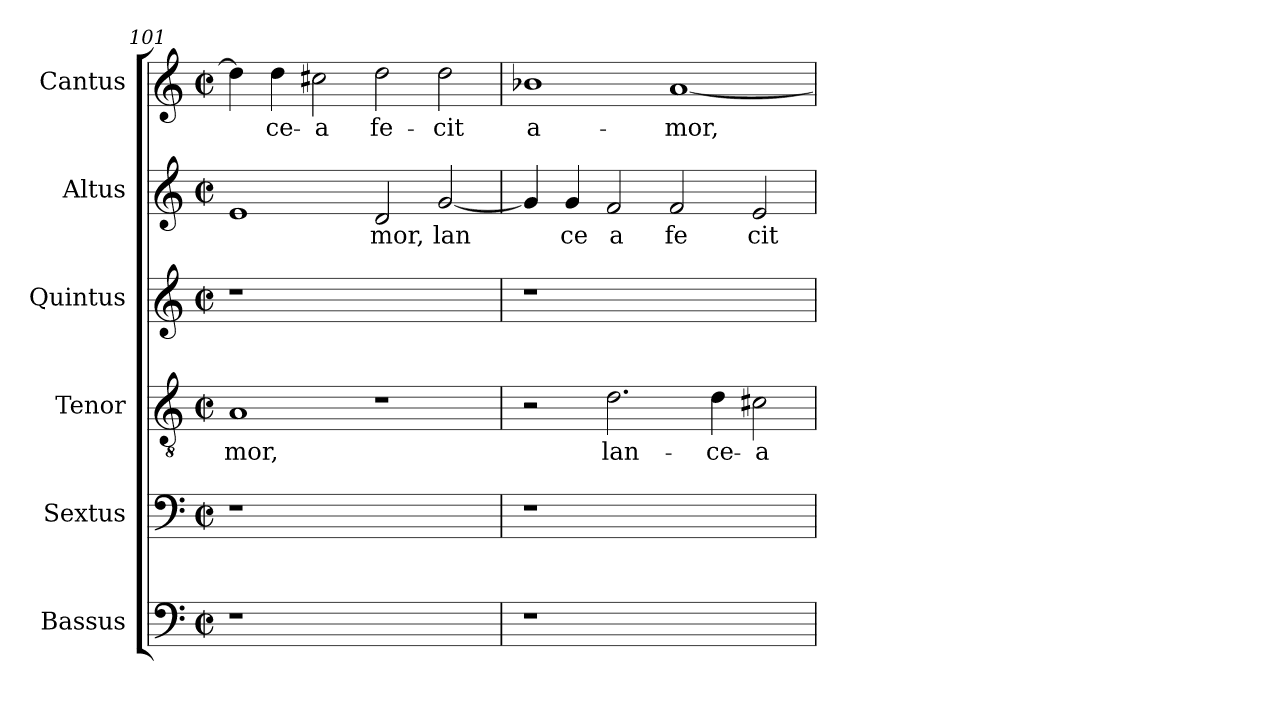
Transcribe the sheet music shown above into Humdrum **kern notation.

**kern	**kern	**kern	**text	**kern	**kern	**text	**kern	**text
*part6	*part5	*part4	*part4	*part3	*part2	*part2	*part1	*part1
*staff6	*staff5	*staff4	*staff4	*staff3	*staff2	*staff2	*staff1	*staff1
*I"Bassus	*I"Sextus	*I"Tenor	*	*I"Quintus	*I"Altus	*	*I"Cantus	*
*I'Bassus	*I'Sextus	*I'Tenor	*	*I'Quintus	*I'Altus	*	*I'Cantus	*
*clefF4	*clefF4	*clefGv2	*	*clefG2	*clefG2	*	*clefG2	*
*k[]	*k[]	*k[]	*	*k[]	*k[]	*	*k[]	*
*C:	*C:	*C:	*	*C:	*C:	*	*C:	*
*M2/2	*M2/2	*M2/2	*	*M2/2	*M2/2	*	*M2/2	*
*met(c|)	*met(c|)	*met(c|)	*	*met(c|)	*met(c|)	*	*met(c|)	*
=101	=101	=101	=101	=101	=101	=101	=101	=101
!	!	!	!LO:LY:b:cj	!	!	!LO:LY:b:cj	!	!LO:LY:b:cj
1r	1r	1A	-mor,	1r	1e	.	4dd\]	--
!	!	!	!	!	!	!	!	!LO:LY:b:cj
.	.	.	.	.	.	.	4dd\	-ce-
!	!	!	!	!	!	!	!	!LO:LY:b:cj
.	.	.	.	.	.	.	2cc#X\	-a
!	!	!	!	!	!	!LO:LY:b:cj	!	!LO:LY:b:cj
1ryy	1ryy	1r	.	1ryy	2d/	mor,	2dd\	fe-
!	!	!	!	!	!	!LO:LY:b:cj	!	!LO:LY:b:cj
.	.	.	.	.	[<2g/	lan	2dd\	-cit
=102	=102	=102	=102	=102	=102	=102	=102	=102
!	!	!	!	!	!	!LO:LY:b:cj	!	!LO:LY:b:cj
1r	1r	2r	.	1r	4g/]	.	1b-X	a-
!	!	!	!	!	!	!LO:LY:b:cj	!	!
.	.	.	.	.	4g/	ce	.	.
!	!	!	!LO:LY:b:cj	!	!	!LO:LY:b:cj	!	!
.	.	2.d\	lan-	.	2f/	a	.	.
!	!	!	!	!	!	!LO:LY:b:cj	!	!LO:LY:b:cj
1ryy	1ryy	.	.	1ryy	2f/	fe	[<1a	-mor,
!	!	!	!LO:LY:b:cj	!	!	!	!	!
.	.	4d\	-ce-	.	.	.	.	.
!	!	!	!LO:LY:b:cj	!	!	!LO:LY:b:cj	!	!
.	.	2c#X\	-a	.	2e/	cit	.	.
=	=	=	=	=	=	=	=	=
*-	*-	*-	*-	*-	*-	*-	*-	*-
